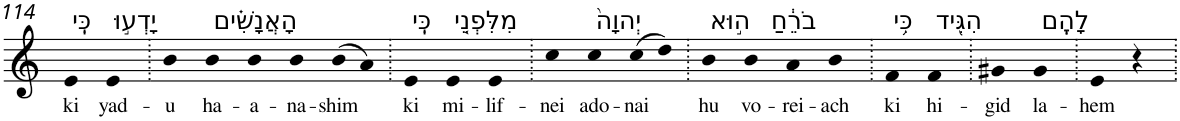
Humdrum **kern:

**kern	**text
*part1	*part1
*staff1	*staff1
*I"Piano	*
*I'Pno	*
!!LO:PB:g=z
*clefG2	*
*k[]	*
=114	=114
!LO:TX:a:t=כִּֽי	!
!	!LO:LY:b
4e	ki
!LO:TX:a:t=יָדְע֣וּ	!
!	!LO:LY:b
4e	yad-
=115.	=115.
!	!LO:LY:b
4b	-u
!LO:TX:a:t=הָאֲנָשִׁ֗ים	!
!	!LO:LY:b
4b	ha-
!	!LO:LY:b
4b	-a-
!	!LO:LY:b
4b	-na-
!	!LO:LY:b
(>8b	-shim
8a)	.
=116.	=116.
!LO:TX:a:t=כִּֽי	!
!	!LO:LY:b
4e	ki
!LO:TX:a:t=מִלִּפְנֵ֤י	!
!	!LO:LY:b
4e	mi-
!	!LO:LY:b
4e	-lif-
=117.	=117.
!	!LO:LY:b
4cc	-nei
!LO:TX:a:t=יְהוָה֙	!
!	!LO:LY:b
4cc	ado-
!	!LO:LY:b
(>8cc	-nai
8dd)	.
=118.	=118.
!LO:TX:a:t=ה֣וּא	!
!	!LO:LY:b
4b	hu
!LO:TX:a:t=בֹרֵ֔חַ	!
!	!LO:LY:b
4b	vo-
!	!LO:LY:b
4a	-rei-
!	!LO:LY:b
4b	-ach
=119.	=119.
!LO:TX:a:t=כִּ֥י	!
!	!LO:LY:b
4f	ki
!LO:TX:a:t=הִגִּ֖יד	!
!	!LO:LY:b
4f	hi-
=120.	=120.
!	!LO:LY:b
4g#X	-gid
!LO:TX:a:t=לָהֶֽם	!
!	!LO:LY:b
4g#	la-
=121.	=121.
!	!LO:LY:b
4e	-hem
4r	.
=.	=.
*-	*-
